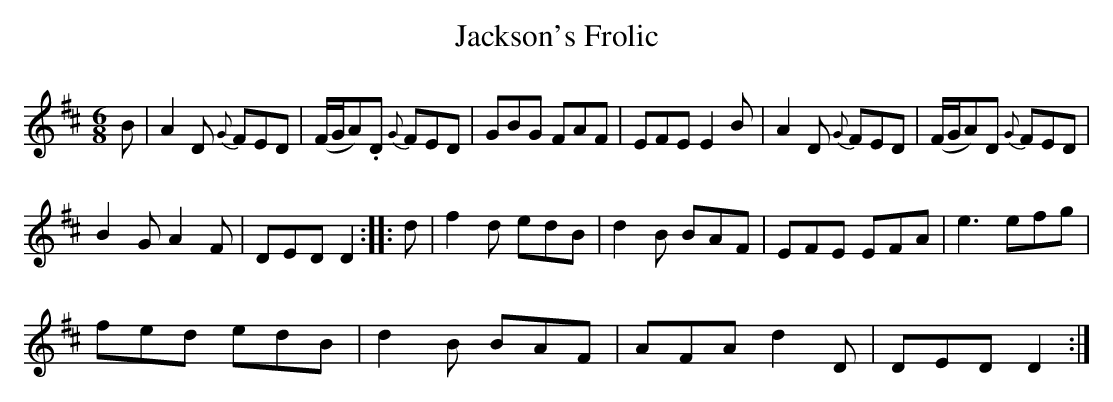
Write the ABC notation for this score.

X:1
T:Jackson's Frolic
M:6/8
K:D
B|\
A2D {G}FED| (F/G/A).D {G}FED|\
GBG FAF| EFE E2B| \
A2D {G}FED| (F/G/A)D {G}FED|
B2G A2F| DED D2::\
d|\
f2d edB| d2B BAF| EFE EFA| e3 efg|
fed edB| d2B BAF| AFA d2D| DED D2:|
